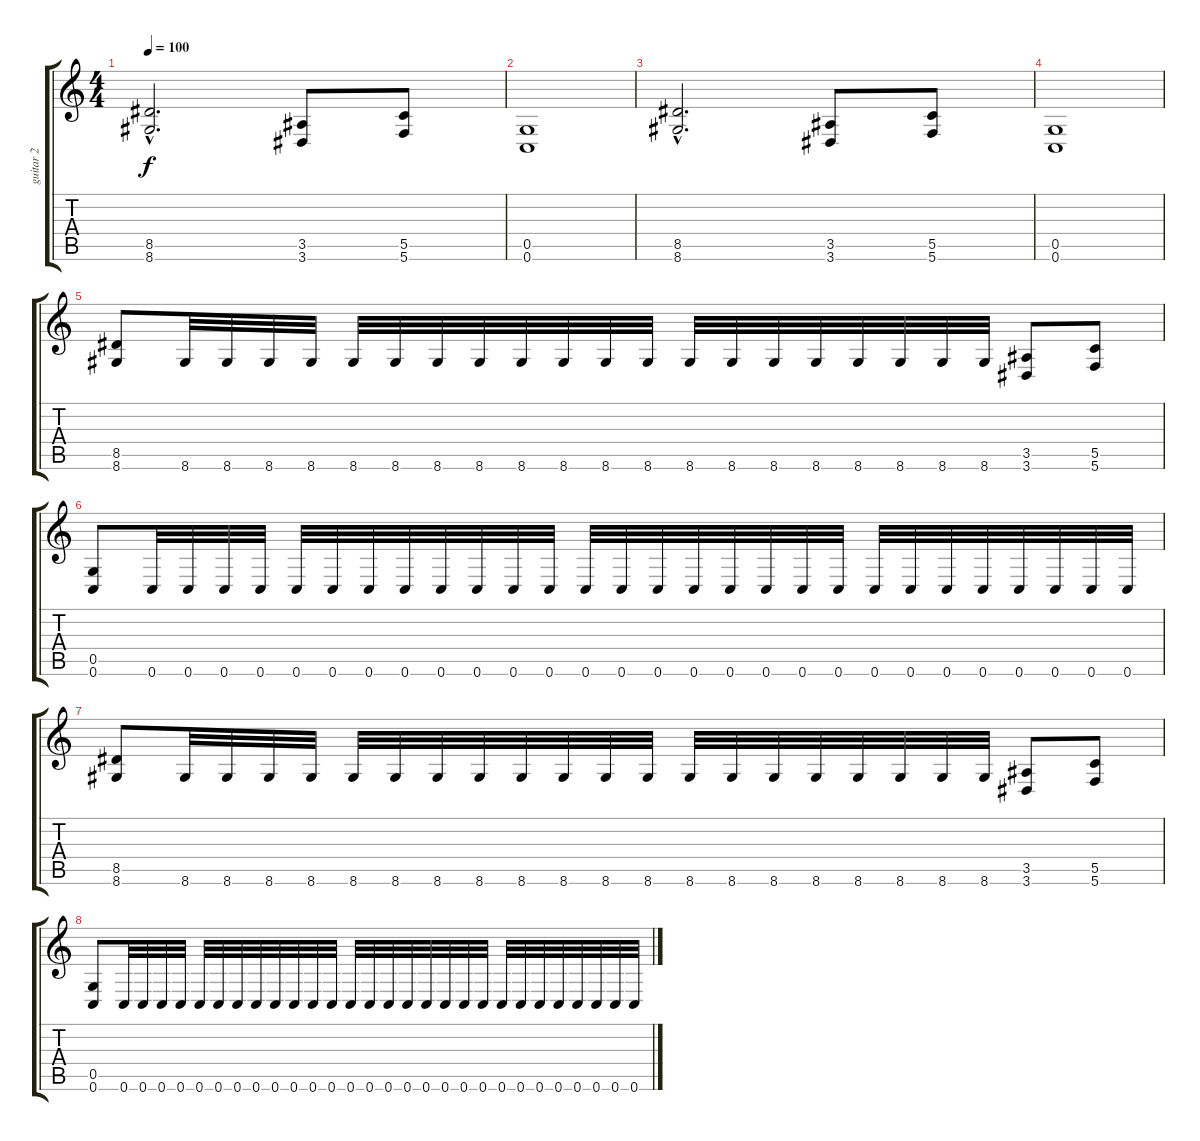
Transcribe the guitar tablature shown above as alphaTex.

\track ("guitar 2" "guitar 2") {instrument overdrivenguitar}
\staff {score tabs}
\tuning (D4 A3 F3 C3 G2 C2) {hide}
\ts (4 4)
\tempo 100
\clef g2
\ks c
(8.5{hac} 8.6{hac}).2{d dy f} (3.5 3.6).8 (5.5 5.6).8 |
(0.5 0.6).1 |
(8.5{hac} 8.6{hac}).2{d} (3.5 3.6).8 (5.5 5.6).8 |
(0.5 0.6).1 |
(8.5 8.6).8 8.6.32 8.6.32 8.6.32 8.6.32 8.6.32 8.6.32 8.6.32 8.6.32 8.6.32 8.6.32 8.6.32 8.6.32 8.6.32 8.6.32 8.6.32 8.6.32 8.6.32 8.6.32 8.6.32 8.6.32 (3.5 3.6).8 (5.5 5.6).8 |
(0.5 0.6).8 0.6.32 0.6.32 0.6.32 0.6.32 0.6.32 0.6.32 0.6.32 0.6.32 0.6.32 0.6.32 0.6.32 0.6.32 0.6.32 0.6.32 0.6.32 0.6.32 0.6.32 0.6.32 0.6.32 0.6.32 0.6.32 0.6.32 0.6.32 0.6.32 0.6.32 0.6.32 0.6.32 0.6.32 |
(8.5 8.6).8 8.6.32 8.6.32 8.6.32 8.6.32 8.6.32 8.6.32 8.6.32 8.6.32 8.6.32 8.6.32 8.6.32 8.6.32 8.6.32 8.6.32 8.6.32 8.6.32 8.6.32 8.6.32 8.6.32 8.6.32 (3.5 3.6).8 (5.5 5.6).8 |
(0.5 0.6).8 0.6.32 0.6.32 0.6.32 0.6.32 0.6.32 0.6.32 0.6.32 0.6.32 0.6.32 0.6.32 0.6.32 0.6.32 0.6.32 0.6.32 0.6.32 0.6.32 0.6.32 0.6.32 0.6.32 0.6.32 0.6.32 0.6.32 0.6.32 0.6.32 0.6.32 0.6.32 0.6.32 0.6.32
